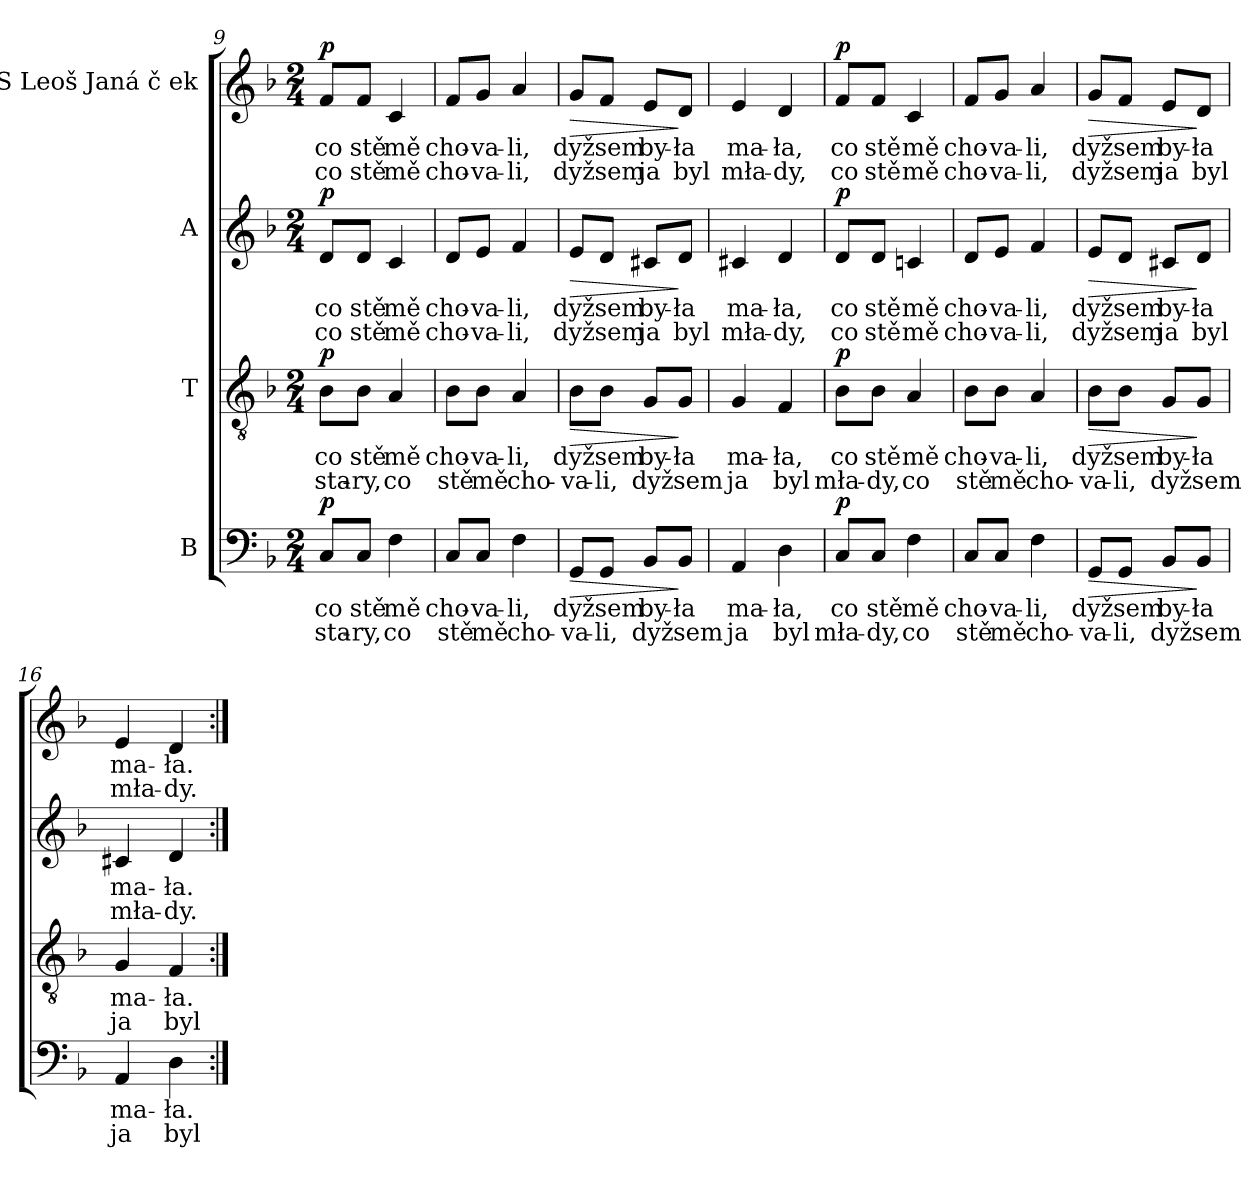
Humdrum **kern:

**kern	**text	**text	**dynam	**kern	**text	**text	**dynam	**kern	**text	**text	**dynam	**kern	**text	**text	**dynam
*part4	*part4	*part4	*part4	*part3	*part3	*part3	*part3	*part2	*part2	*part2	*part2	*part1	*part1	*part1	*part1
*staff4	*staff4	*staff4	*staff4	*staff3	*staff3	*staff3	*staff3	*staff2	*staff2	*staff2	*staff2	*staff1	*staff1	*staff1	*staff1
*I"B	*	*	*	*I"T	*	*	*	*I"A	*	*	*	*I"S Leoš Janá č ek	*	*	*
*clefF4	*	*	*	*clefGv2	*	*	*	*clefG2	*	*	*	*clefG2	*	*	*
*k[b-]	*	*	*	*k[b-]	*	*	*	*k[b-]	*	*	*	*k[b-]	*	*	*
*F:	*	*	*	*F:	*	*	*	*F:	*	*	*	*F:	*	*	*
*M2/4	*	*	*	*M2/4	*	*	*	*M2/4	*	*	*	*M2/4	*	*	*
=9	=9	=9	=9	=9	=9	=9	=9	=9	=9	=9	=9	=9	=9	=9	=9
!	!LO:LY:b:rj	!LO:LY:b:rj	!LO:DY:a	!	!LO:LY:b:rj	!LO:LY:b:rj	!LO:DY:a	!	!LO:LY:b:rj	!LO:LY:b:rj	!LO:DY:a	!	!LO:LY:b:rj	!LO:LY:b:rj	!LO:DY:a
8C/L	co	sta-	p	8B-\L	co	sta-	p	8d/L	co	co	p	8f/L	co	co	p
!	!LO:LY:b:rj	!LO:LY:b:rj	!	!	!LO:LY:b:rj	!LO:LY:b:rj	!	!	!LO:LY:b:rj	!LO:LY:b:rj	!	!	!LO:LY:b:rj	!LO:LY:b:rj	!
8C/J	stě	-ry,	.	8B-\J	stě	-ry,	.	8d/J	stě	stě	.	8f/J	stě	stě	.
!	!LO:LY:b:rj	!LO:LY:b:rj	!	!	!LO:LY:b:rj	!LO:LY:b:rj	!	!	!LO:LY:b:rj	!LO:LY:b:rj	!	!	!LO:LY:b:rj	!LO:LY:b:rj	!
4F\	mě	co	.	4A/	mě	co	.	4c/	mě	mě	.	4c/	mě	mě	.
=10	=10	=10	=10	=10	=10	=10	=10	=10	=10	=10	=10	=10	=10	=10	=10
!	!LO:LY:b:rj	!LO:LY:b:rj	!	!	!LO:LY:b:rj	!LO:LY:b:rj	!	!	!LO:LY:b:rj	!LO:LY:b:rj	!	!	!LO:LY:b:rj	!LO:LY:b:rj	!
8C/L	cho-	stě	.	8B-\L	cho-	stě	.	8d/L	cho-	cho-	.	8f/L	cho-	cho-	.
!	!LO:LY:b:rj	!LO:LY:b:rj	!	!	!LO:LY:b:rj	!LO:LY:b:rj	!	!	!LO:LY:b:rj	!LO:LY:b:rj	!	!	!LO:LY:b:rj	!LO:LY:b:rj	!
8C/J	-va-	mě	.	8B-\J	-va-	mě	.	8e/J	-va-	-va-	.	8g/J	-va-	-va-	.
!	!LO:LY:b:rj	!LO:LY:b:rj	!	!	!LO:LY:b:rj	!LO:LY:b:rj	!	!	!LO:LY:b:rj	!LO:LY:b:rj	!	!	!LO:LY:b:rj	!LO:LY:b:rj	!
4F\	-li,	cho-	.	4A/	-li,	cho-	.	4f/	-li,	-li,	.	4a/	-li,	-li,	.
!!LO:PB:g=z
=11	=11	=11	=11	=11	=11	=11	=11	=11	=11	=11	=11	=11	=11	=11	=11
!	!LO:LY:b:rj	!LO:LY:b:rj	!LO:HP:b	!	!LO:LY:b:rj	!LO:LY:b:rj	!LO:HP:b	!	!LO:LY:b:rj	!LO:LY:b:rj	!LO:HP:b	!	!LO:LY:b:rj	!LO:LY:b:rj	!LO:HP:b
8GG/L	dyž	-va-	>	8B-\L	dyž	-va-	>	8e/L	dyž	dyž	>	8g/L	dyž	dyž	>
!	!LO:LY:b:rj	!LO:LY:b:rj	!	!	!LO:LY:b:rj	!LO:LY:b:rj	!	!	!LO:LY:b:rj	!LO:LY:b:rj	!	!	!LO:LY:b:rj	!LO:LY:b:rj	!
8GG/J	sem	-li,	.	8B-\J	sem	-li,	.	8d/J	sem	sem	.	8f/J	sem	sem	.
!	!LO:LY:b:rj	!LO:LY:b:rj	!	!	!LO:LY:b:rj	!LO:LY:b:rj	!	!	!LO:LY:b:rj	!LO:LY:b:rj	!	!	!LO:LY:b:rj	!LO:LY:b:rj	!
8BB-/L	by-	dyž	.	8G/L	by-	dyž	.	8c#X/L	by-	ja	.	8e/L	by-	ja	.
!	!LO:LY:b:rj	!LO:LY:b:rj	!	!	!LO:LY:b:rj	!LO:LY:b:rj	!	!	!LO:LY:b:rj	!LO:LY:b:rj	!	!	!LO:LY:b:rj	!LO:LY:b:rj	!
8BB-/J	-ła	sem	]	8G/J	-ła	sem	]	8d/J	-ła	byl	]	8d/J	-ła	byl	]
=12	=12	=12	=12	=12	=12	=12	=12	=12	=12	=12	=12	=12	=12	=12	=12
!	!LO:LY:b:rj	!LO:LY:b:rj	!	!	!LO:LY:b:rj	!LO:LY:b:rj	!	!	!LO:LY:b:rj	!LO:LY:b:rj	!	!	!LO:LY:b:rj	!LO:LY:b:rj	!
4AA/	ma-	ja	.	4G/	ma-	ja	.	4c#X/	ma-	mła-	.	4e/	ma-	mła-	.
!	!LO:LY:b:rj	!LO:LY:b:rj	!	!	!LO:LY:b:rj	!LO:LY:b:rj	!	!	!LO:LY:b:rj	!LO:LY:b:rj	!	!	!LO:LY:b:rj	!LO:LY:b:rj	!
4D\	-ła,	byl	.	4F/	-ła,	byl	.	4d/	-ła,	-dy,	.	4d/	-ła,	-dy,	.
=13	=13	=13	=13	=13	=13	=13	=13	=13	=13	=13	=13	=13	=13	=13	=13
!	!LO:LY:b:rj	!LO:LY:b:rj	!LO:DY:a	!	!LO:LY:b:rj	!LO:LY:b:rj	!LO:DY:a	!	!LO:LY:b:rj	!LO:LY:b:rj	!LO:DY:a	!	!LO:LY:b:rj	!LO:LY:b:rj	!LO:DY:a
8C/L	co	mła-	p	8B-\L	co	mła-	p	8d/L	co	co	p	8f/L	co	co	p
!	!LO:LY:b:rj	!LO:LY:b:rj	!	!	!LO:LY:b:rj	!LO:LY:b:rj	!	!	!LO:LY:b:rj	!LO:LY:b:rj	!	!	!LO:LY:b:rj	!LO:LY:b:rj	!
8C/J	stě	-dy,	.	8B-\J	stě	-dy,	.	8d/J	stě	stě	.	8f/J	stě	stě	.
!	!LO:LY:b:rj	!LO:LY:b:rj	!	!	!LO:LY:b:rj	!LO:LY:b:rj	!	!	!LO:LY:b:rj	!LO:LY:b:rj	!	!	!LO:LY:b:rj	!LO:LY:b:rj	!
4F\	mě	co	.	4A/	mě	co	.	4cn/	mě	mě	.	4c/	mě	mě	.
=14	=14	=14	=14	=14	=14	=14	=14	=14	=14	=14	=14	=14	=14	=14	=14
!	!LO:LY:b:rj	!LO:LY:b:rj	!	!	!LO:LY:b:rj	!LO:LY:b:rj	!	!	!LO:LY:b:rj	!LO:LY:b:rj	!	!	!LO:LY:b:rj	!LO:LY:b:rj	!
8C/L	cho-	stě	.	8B-\L	cho-	stě	.	8d/L	cho-	cho-	.	8f/L	cho-	cho-	.
!	!LO:LY:b:rj	!LO:LY:b:rj	!	!	!LO:LY:b:rj	!LO:LY:b:rj	!	!	!LO:LY:b:rj	!LO:LY:b:rj	!	!	!LO:LY:b:rj	!LO:LY:b:rj	!
8C/J	-va-	mě	.	8B-\J	-va-	mě	.	8e/J	-va-	-va-	.	8g/J	-va-	-va-	.
!	!LO:LY:b:rj	!LO:LY:b:rj	!	!	!LO:LY:b:rj	!LO:LY:b:rj	!	!	!LO:LY:b:rj	!LO:LY:b:rj	!	!	!LO:LY:b:rj	!LO:LY:b:rj	!
4F\	-li,	cho-	.	4A/	-li,	cho-	.	4f/	-li,	-li,	.	4a/	-li,	-li,	.
=15	=15	=15	=15	=15	=15	=15	=15	=15	=15	=15	=15	=15	=15	=15	=15
!	!LO:LY:b:rj	!LO:LY:b:rj	!LO:HP:b	!	!LO:LY:b:rj	!LO:LY:b:rj	!LO:HP:b	!	!LO:LY:b:rj	!LO:LY:b:rj	!LO:HP:b	!	!LO:LY:b:rj	!LO:LY:b:rj	!LO:HP:b
8GG/L	dyž	-va-	>	8B-\L	dyž	-va-	>	8e/L	dyž	dyž	>	8g/L	dyž	dyž	>
!	!LO:LY:b:rj	!LO:LY:b:rj	!	!	!LO:LY:b:rj	!LO:LY:b:rj	!	!	!LO:LY:b:rj	!LO:LY:b:rj	!	!	!LO:LY:b:rj	!LO:LY:b:rj	!
8GG/J	sem	-li,	.	8B-\J	sem	-li,	.	8d/J	sem	sem	.	8f/J	sem	sem	.
!	!LO:LY:b:rj	!LO:LY:b:rj	!	!	!LO:LY:b:rj	!LO:LY:b:rj	!	!	!LO:LY:b:rj	!LO:LY:b:rj	!	!	!LO:LY:b:rj	!LO:LY:b:rj	!
8BB-/L	by-	dyž	.	8G/L	by-	dyž	.	8c#X/L	by-	ja	.	8e/L	by-	ja	.
!	!LO:LY:b:rj	!LO:LY:b:rj	!	!	!LO:LY:b:rj	!LO:LY:b:rj	!	!	!LO:LY:b:rj	!LO:LY:b:rj	!	!	!LO:LY:b:rj	!LO:LY:b:rj	!
8BB-/J	-ła	sem	]	8G/J	-ła	sem	]	8d/J	-ła	byl	]	8d/J	-ła	byl	]
=16	=16	=16	=16	=16	=16	=16	=16	=16	=16	=16	=16	=16	=16	=16	=16
!	!LO:LY:b:rj	!LO:LY:b:rj	!	!	!LO:LY:b:rj	!LO:LY:b:rj	!	!	!LO:LY:b:rj	!LO:LY:b:rj	!	!	!LO:LY:b:rj	!LO:LY:b:rj	!
4AA/	ma-	ja	.	4G/	ma-	ja	.	4c#X/	ma-	mła-	.	4e/	ma-	mła-	.
!	!LO:LY:b:rj	!LO:LY:b:rj	!	!	!LO:LY:b:rj	!LO:LY:b:rj	!	!	!LO:LY:b:rj	!LO:LY:b:rj	!	!	!LO:LY:b:rj	!LO:LY:b:rj	!
4D\	-ła.	byl	.	4F/	-ła.	byl	.	4d/	-ła.	-dy.	.	4d/	-ła.	-dy.	.
=:|!	=:|!	=:|!	=:|!	=:|!	=:|!	=:|!	=:|!	=:|!	=:|!	=:|!	=:|!	=:|!	=:|!	=:|!	=:|!
*-	*-	*-	*-	*-	*-	*-	*-	*-	*-	*-	*-	*-	*-	*-	*-
